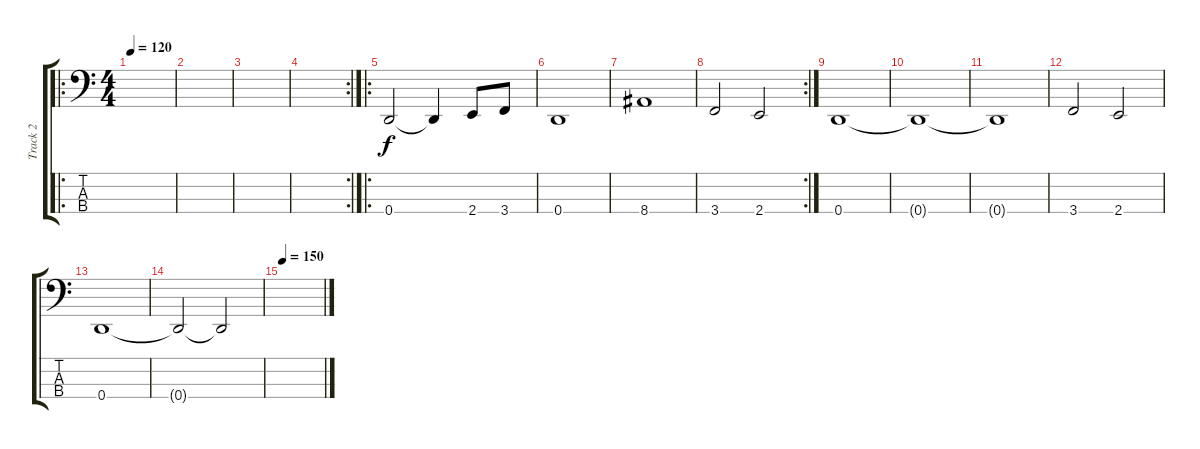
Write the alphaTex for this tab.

\track ("Track 2" "Track 2") {instrument electricbassfinger}
\staff {score tabs}
\tuning (G2 D2 A1 D1) {hide}
\ro
\ts (4 4)
\tempo 120
\clef f4
\ks c
|
|
|
\rc 2
|
\ro
0.4.2 0.4{t}.4 2.4.8 3.4.8 |
0.4.1 |
8.4.1 |
\rc 2
3.4.2 2.4.2 |
0.4.1 |
0.4{t}.1 |
0.4{t}.1 |
3.4.2 2.4.2 |
0.4.1 |
0.4{t}.2 0.4{t}.2 |
\tempo 150
